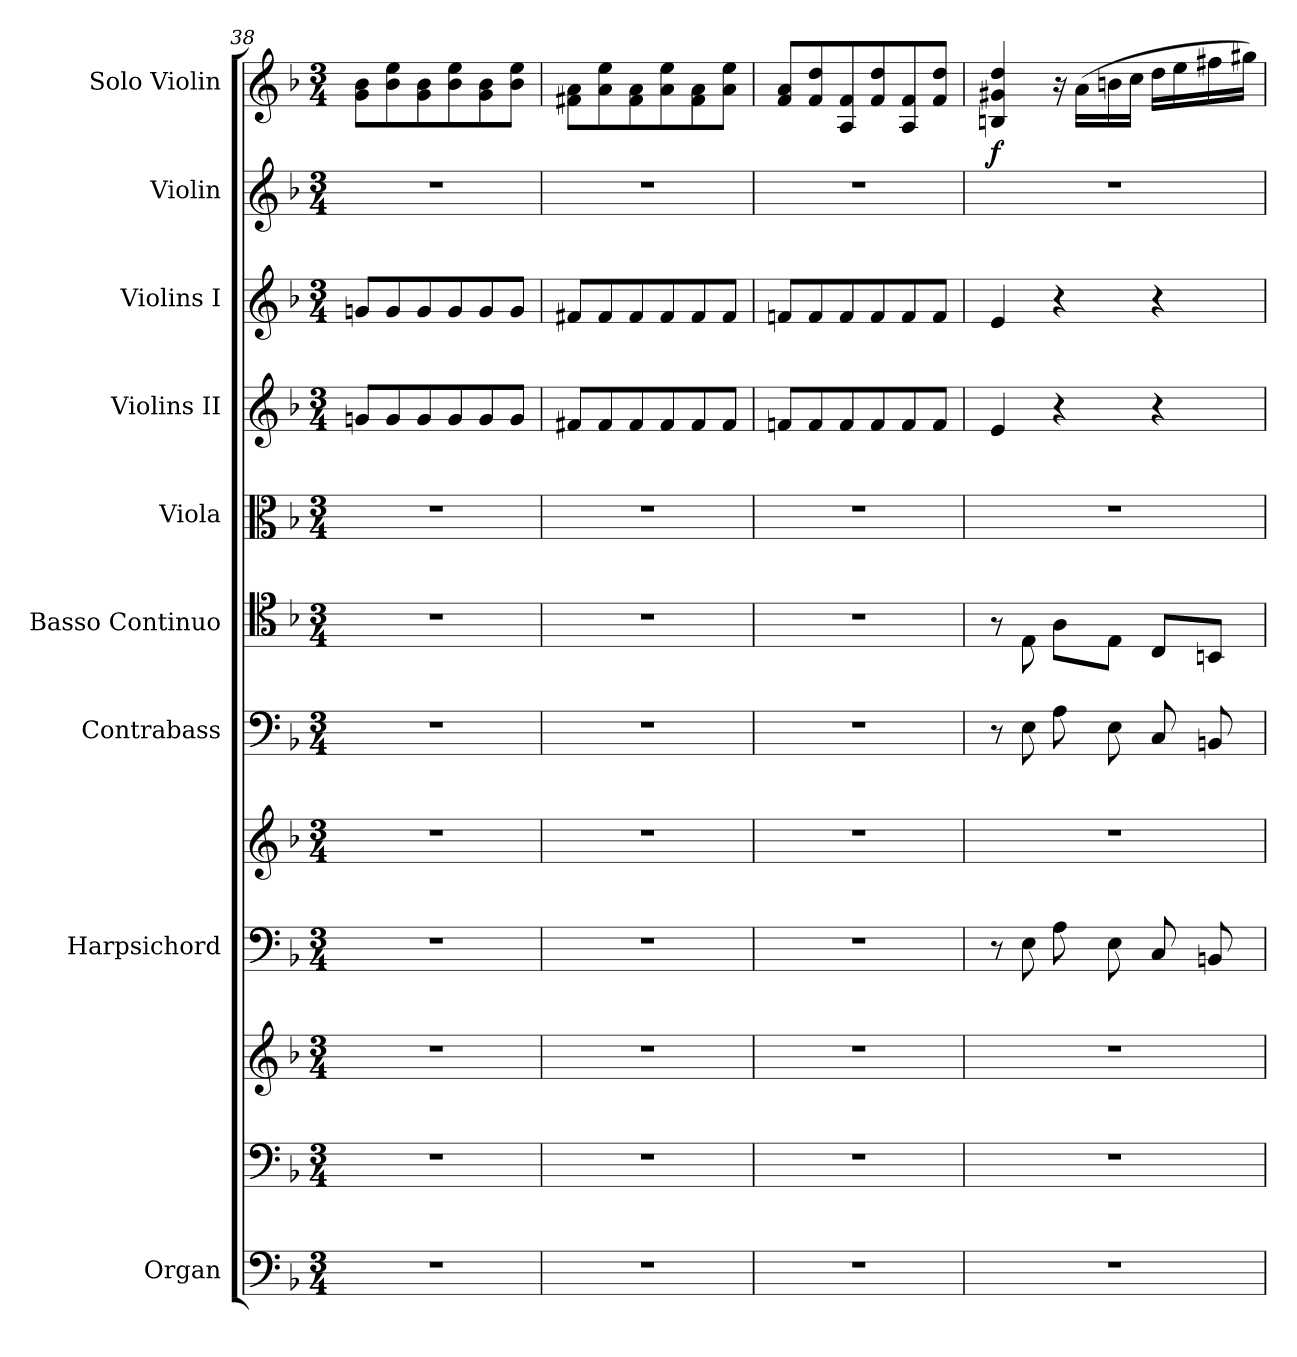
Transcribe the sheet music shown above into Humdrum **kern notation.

**kern	**kern	**kern	**kern	**kern	**kern	**kern	**kern	**kern	**kern	**kern	**kern	**dynam
*part9	*part9	*part9	*part8	*part8	*part7	*part6	*part5	*part4	*part3	*part2	*part1	*part1
*staff12	*staff11	*staff10	*staff9	*staff8	*staff7	*staff6	*staff5	*staff4	*staff3	*staff2	*staff1	*staff1
*I"Organ	*	*	*I"Harpsichord	*	*I"Contrabass	*I"Basso Continuo	*I"Viola	*I"Violins II	*I"Violins I	*I"Violin	*I"Solo Violin	*
*I'Org.	*	*	*I'Hch.	*	*I'Cb.	*I'B.C.	*I'Vla.	*I'Vlns. II	*I'Vlns. I	*I'Vln.	*I'Vln.	*
*clefF4	*clefF4	*clefG2	*clefF4	*clefG2	*clefF4	*clefC4	*clefC3	*clefG2	*clefG2	*clefG2	*clefG2	*
*	*	*	*	*	*ITrd7c12	*	*	*	*	*	*	*
*k[b-]	*k[b-]	*k[b-]	*k[b-]	*k[b-]	*k[b-]	*k[b-]	*k[b-]	*k[b-]	*k[b-]	*k[b-]	*k[b-]	*
*M3/4	*M3/4	*M3/4	*M3/4	*M3/4	*M3/4	*M3/4	*M3/4	*M3/4	*M3/4	*M3/4	*M3/4	*
=38	=38	=38	=38	=38	=38	=38	=38	=38	=38	=38	=38	=38
2.r	2.r	2.r	2.r	2.r	2.r	2.r	2.r	8gni/L	8gni/L	2.r	8g\ 8b-i\L	.
.	.	.	.	.	.	.	.	8g/	8g/	.	8b-\ 8ee\	.
.	.	.	.	.	.	.	.	8g/	8g/	.	8g\ 8b-i\	.
.	.	.	.	.	.	.	.	8g/	8g/	.	8b-\ 8ee\	.
.	.	.	.	.	.	.	.	8g/	8g/	.	8g\ 8b-i\	.
.	.	.	.	.	.	.	.	8g/J	8g/J	.	8b-\ 8ee\J	.
=39	=39	=39	=39	=39	=39	=39	=39	=39	=39	=39	=39	=39
2.r	2.r	2.r	2.r	2.r	2.r	2.r	2.r	8f#X/L	8f#X/L	2.r	8f#X\ 8a\L	.
.	.	.	.	.	.	.	.	8f#/	8f#/	.	8a\ 8ee\	.
.	.	.	.	.	.	.	.	8f#/	8f#/	.	8f#\ 8a\	.
.	.	.	.	.	.	.	.	8f#/	8f#/	.	8a\ 8ee\	.
.	.	.	.	.	.	.	.	8f#/	8f#/	.	8f#\ 8a\	.
.	.	.	.	.	.	.	.	8f#/J	8f#/J	.	8a\ 8ee\J	.
=40	=40	=40	=40	=40	=40	=40	=40	=40	=40	=40	=40	=40
2.r	2.r	2.r	2.r	2.r	2.r	2.r	2.r	8fni/L	8fni/L	2.r	8f/ 8a/L	.
.	.	.	.	.	.	.	.	8f/	8f/	.	8f/ 8dd/	.
.	.	.	.	.	.	.	.	8f/	8f/	.	8A/ 8f/	.
.	.	.	.	.	.	.	.	8f/	8f/	.	8f/ 8dd/	.
.	.	.	.	.	.	.	.	8f/	8f/	.	8A/ 8f/	.
.	.	.	.	.	.	.	.	8f/J	8f/J	.	8f/ 8dd/J	.
!!LO:PB:g=z
=41	=41	=41	=41	=41	=41	=41	=41	=41	=41	=41	=41	=41
!	!	!	!	!	!	!	!	!	!	!	!	!LO:DY:b
2.r	2.r	2.r	8r	2.r	8r	8r	2.r	4e/	4e/	2.r	4Bn/ 4g#X/ 4dd/	f
.	.	.	8E\	.	8EE\	8E\	.	.	.	.	.	.
.	.	.	8A\	.	8AA\	8A\L	.	4r	4r	.	16r	.
.	.	.	.	.	.	.	.	.	.	.	(>16a\LL	.
.	.	.	8E\	.	8EE\	8E\J	.	.	.	.	16bn\	.
.	.	.	.	.	.	.	.	.	.	.	16cc\JJ	.
.	.	.	8C/	.	8CC/	8C/L	.	4r	4r	.	16dd\LL	.
.	.	.	.	.	.	.	.	.	.	.	16ee\	.
.	.	.	8BBn/	.	8BBBn/	8BBn/J	.	.	.	.	16ff#X\	.
.	.	.	.	.	.	.	.	.	.	.	16gg#X\JJ)	.
=	=	=	=	=	=	=	=	=	=	=	=	=
*-	*-	*-	*-	*-	*-	*-	*-	*-	*-	*-	*-	*-
